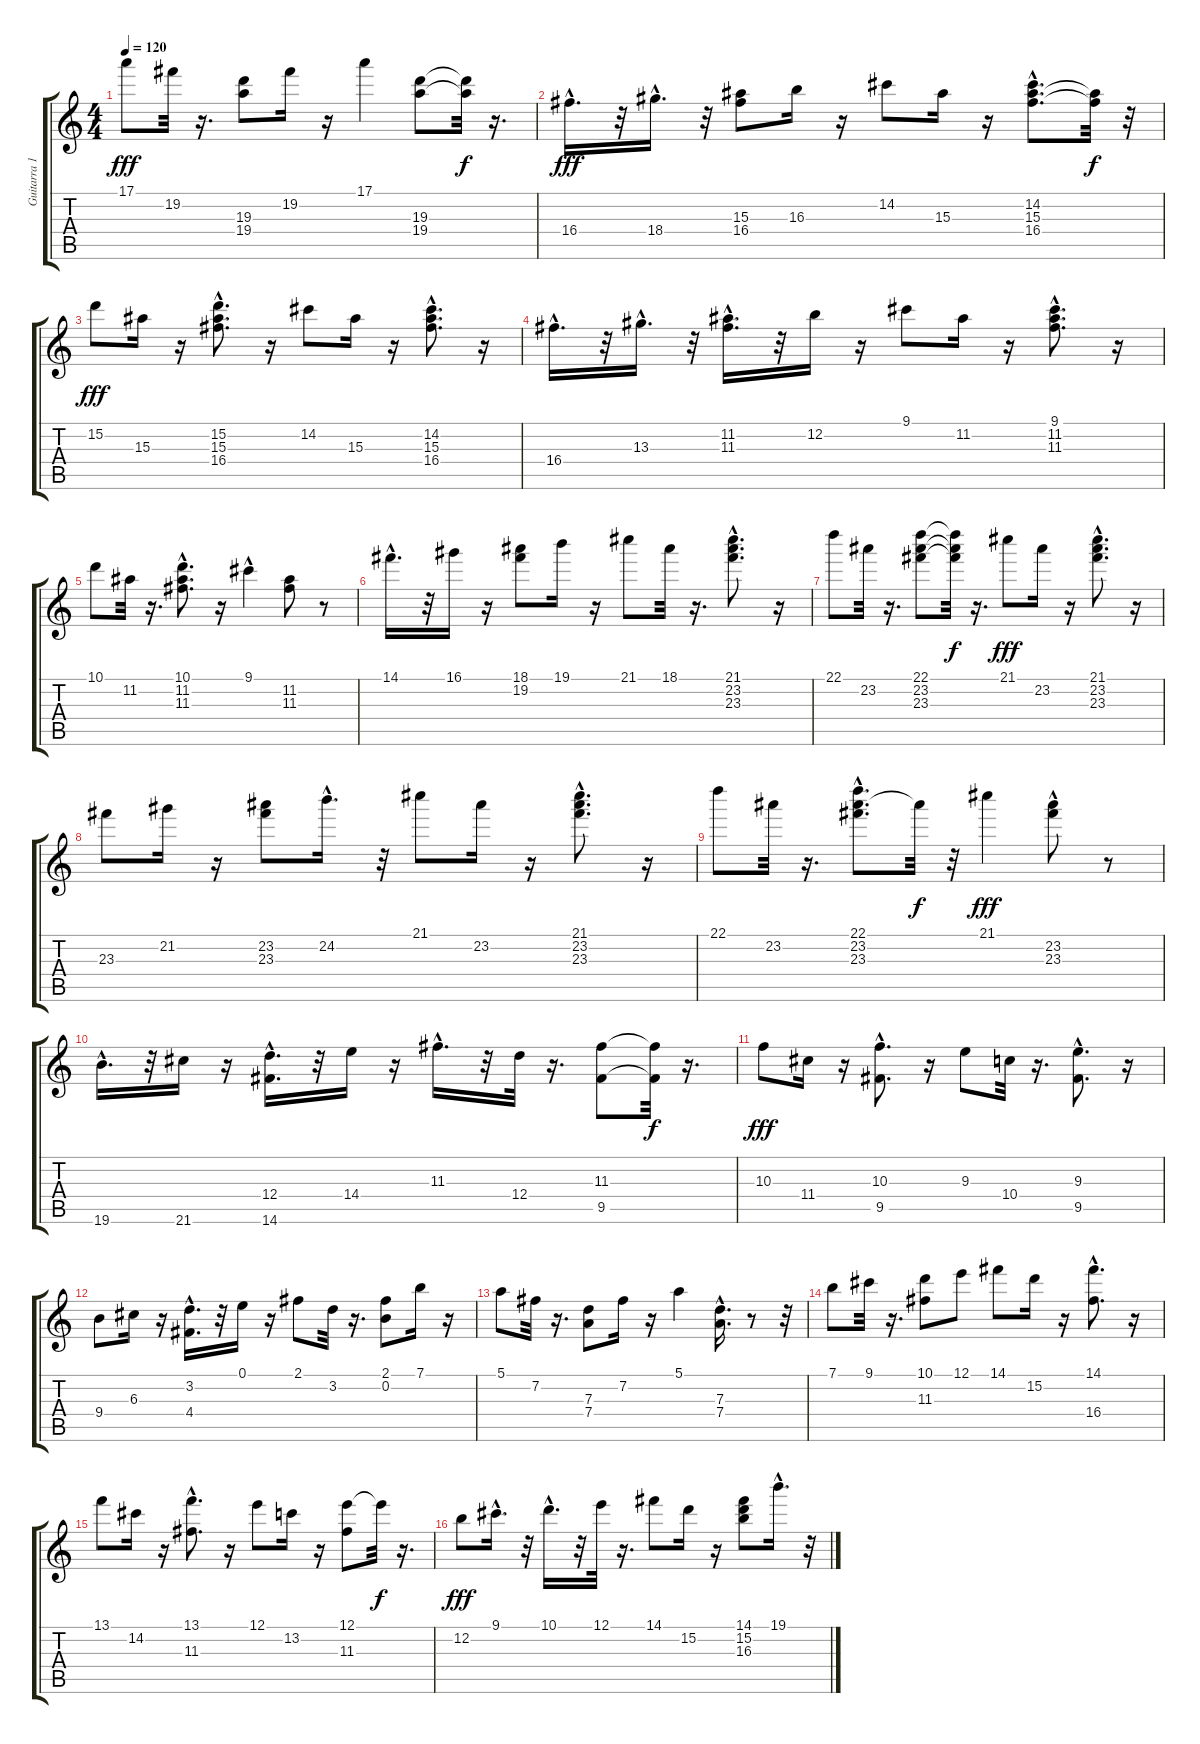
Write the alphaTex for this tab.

\track ("Guitarra 1" "Guitarra 1") {instrument distortionguitar}
\staff {score tabs}
\tuning (E4 B3 G3 D3 A2 E2) {hide}
\ts (4 4)
\tempo 120
\clef g2
\ks c
17.1.8{dy fff} 19.2.32 r.16{d} (19.3 19.4).8 19.2.16 r.16 17.1.4 (19.3 19.4).8 (19.3{t} 19.4{t}).32{dy f} r.16{d} |
16.4{hac}.16{d dy fff} r.32 18.4{hac}.16{d} r.32 (15.3 16.4).8 16.3.16 r.16 14.2.8 15.3.16 r.16 (14.2{hac} 15.3{hac} 16.4{hac}).8{d} (15.3{t} 16.4{t}).32{dy f} r.32 |
15.2.8{dy fff} 15.3.16 r.16 (15.2 15.3{hac} 16.4{hac}).8{d} r.16 14.2.8 15.3.16 r.16 (14.2{hac} 15.3{hac} 16.4{hac}).8{d} r.16 |
16.4{hac}.16{d} r.32 13.3{hac}.16{d} r.32 (11.2{hac} 11.3{hac}).16{d} r.32 12.2.16 r.16 9.1.8 11.2.16 r.16 (9.1 11.2{hac} 11.3).8{d} r.16 |
10.1.8 11.2.32 r.16{d} (10.1 11.2{hac} 11.3{hac}).8{d} r.16 9.1{hac}.4 (11.2 11.3).8 r.8 |
14.1{hac}.16{d} r.32 16.1.16 r.16 (18.1 19.2).8 19.1.16 r.16 21.1.8 18.1.32 r.16{d} (21.1 23.2{hac} 23.3{hac}).8{d} r.16 |
22.1.8 23.2.32 r.16{d} (22.1 23.2 23.3).8 (22.1{t} 23.2{t} 23.3{t}).32{dy f} r.16{d} 21.1.8{dy fff} 23.2.16 r.16 (21.1{hac} 23.2{hac} 23.3{hac}).8{d} r.16 |
23.3.8 21.2.16 r.16 (23.2 23.3).8 24.2{hac}.16{d} r.32 21.1.8 23.2.16 r.16 (21.1{hac} 23.2{hac} 23.3{hac}).8{d} r.16 |
22.1.8 23.2.32 r.16{d} (22.1 23.2{hac} 23.3{hac}).8{d} 23.2{t}.32{dy f} r.32 21.1.4{dy fff} (23.2{hac} 23.3).8 r.8 |
19.6{hac}.16{d} r.32 21.6.16 r.16 (12.4{hac} 14.6{hac}).16{d} r.32 14.4.16 r.16 11.3{hac}.16{d} r.32 12.4.32 r.16{d} (11.3 9.5).8 (11.3{t} 9.5{t}).32{dy f} r.16{d} |
10.3.8{dy fff} 11.4.16 r.16 (10.3{hac} 9.5{hac}).8{d} r.16 9.3.8 10.4.32 r.16{d} (9.3{hac} 9.5).8{d} r.16 |
9.4.8 6.3.16 r.16 (3.2{hac} 4.4{hac}).16{d} r.32 0.1.16 r.16 2.1.8 3.2.32 r.16{d} (2.1 0.2).8 7.1.16 r.16 |
5.1.8 7.2.32 r.16{d} (7.3 7.4).8 7.2.16 r.16 5.1.4 (7.3{hac} 7.4{hac}).16{d} r.8 r.32 |
7.1.8 9.1.32 r.16{d} (10.1 11.3).8 12.1.8 14.1.8 15.2.16 r.16 (14.1 16.4{hac}).8{d} r.16 |
13.1.8 14.2.16 r.16 (13.1 11.3{hac}).8{d} r.16 12.1.8 13.2.16 r.16 (12.1 11.3).8 12.1{t}.32{dy f} r.16{d} |
12.2.8{dy fff} 9.1{hac}.16{d} r.32 10.1{hac}.16{d} r.32 12.1.32 r.16{d} 14.1.8 15.2.16 r.16 (14.1 15.2 16.3).8 19.1{hac}.16{d} r.32
